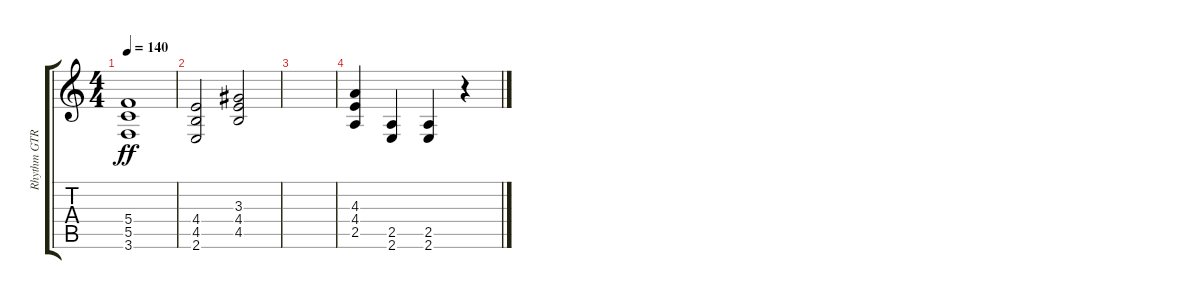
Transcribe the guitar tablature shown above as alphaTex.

\track ("Rhythm GTR 1" "Rhythm GTR") {instrument overdrivenguitar}
\staff {score tabs}
\tuning (D4 A3 F3 C3 G2 D2) {hide}
\ts (4 4)
\tempo 140
\clef g2
\ks aminor
(5.4 5.5 3.6).1{dy ff} |
(4.4 4.5 2.6).2 (3.3 4.4 4.5).2 |
|
(4.3 4.4 2.5).4 (2.5 2.6).4 (2.5 2.6).4 r.4
